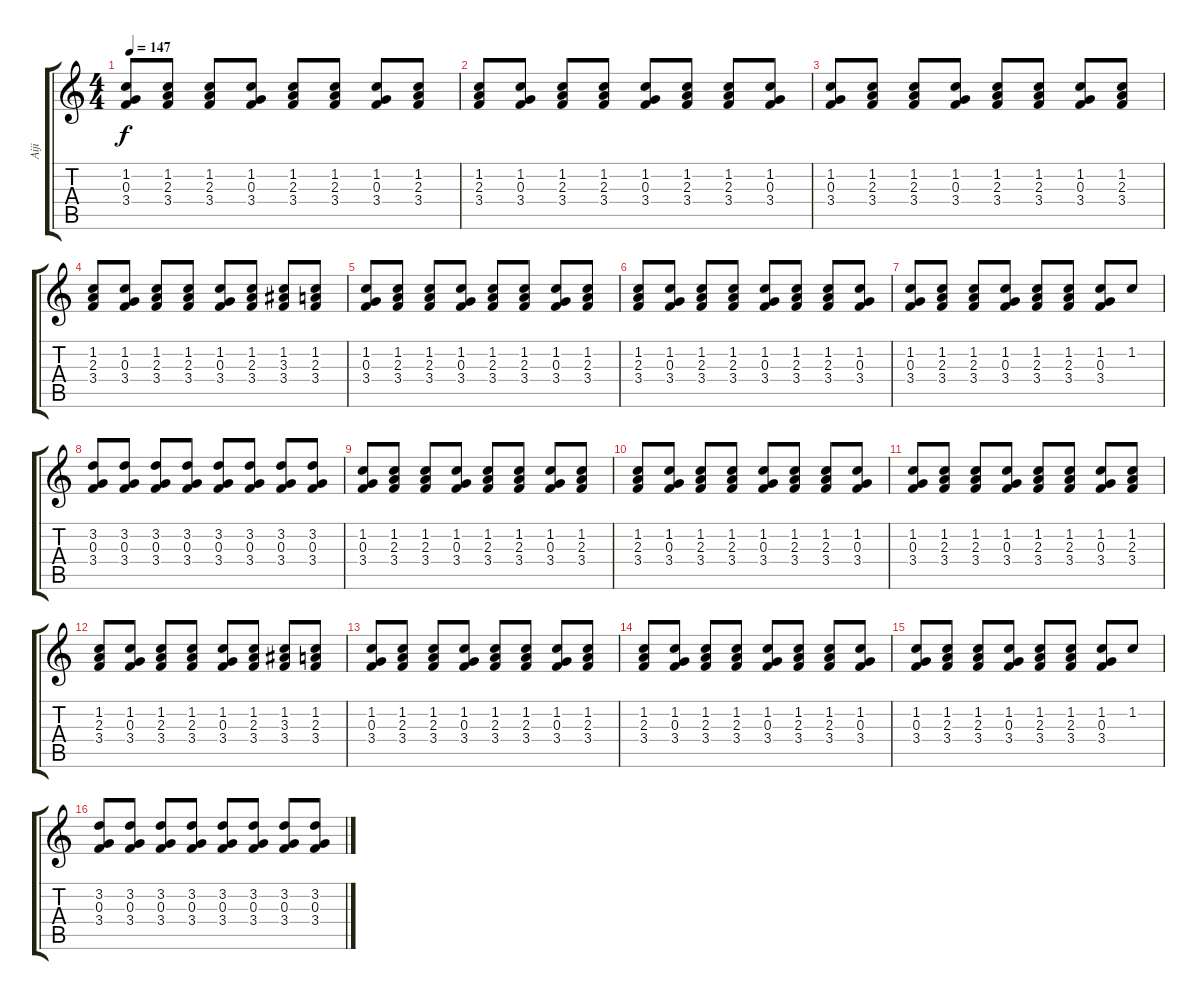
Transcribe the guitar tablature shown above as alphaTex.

\track ("Aiji" "Aiji") {instrument overdrivenguitar}
\staff {score tabs}
\tuning (E4 B3 G3 D3 A2 E2) {hide}
\ts (4 4)
\tempo 147
\clef g2
\ks c
(1.2 0.3 3.4).8{dy f} (1.2 2.3 3.4).8 (1.2 2.3 3.4).8 (1.2 0.3 3.4).8 (1.2 2.3 3.4).8 (1.2 2.3 3.4).8 (1.2 0.3 3.4).8 (1.2 2.3 3.4).8 |
(1.2 2.3 3.4).8 (1.2 0.3 3.4).8 (1.2 2.3 3.4).8 (1.2 2.3 3.4).8 (1.2 0.3 3.4).8 (1.2 2.3 3.4).8 (1.2 2.3 3.4).8 (1.2 0.3 3.4).8 |
(1.2 0.3 3.4).8 (1.2 2.3 3.4).8 (1.2 2.3 3.4).8 (1.2 0.3 3.4).8 (1.2 2.3 3.4).8 (1.2 2.3 3.4).8 (1.2 0.3 3.4).8 (1.2 2.3 3.4).8 |
(1.2 2.3 3.4).8 (1.2 0.3 3.4).8 (1.2 2.3 3.4).8 (1.2 2.3 3.4).8 (1.2 0.3 3.4).8 (1.2 2.3 3.4).8 (1.2 3.3 3.4).8 (1.2 2.3 3.4).8 |
(1.2 0.3 3.4).8 (1.2 2.3 3.4).8 (1.2 2.3 3.4).8 (1.2 0.3 3.4).8 (1.2 2.3 3.4).8 (1.2 2.3 3.4).8 (1.2 0.3 3.4).8 (1.2 2.3 3.4).8 |
(1.2 2.3 3.4).8 (1.2 0.3 3.4).8 (1.2 2.3 3.4).8 (1.2 2.3 3.4).8 (1.2 0.3 3.4).8 (1.2 2.3 3.4).8 (1.2 2.3 3.4).8 (1.2 0.3 3.4).8 |
(1.2 0.3 3.4).8 (1.2 2.3 3.4).8 (1.2 2.3 3.4).8 (1.2 0.3 3.4).8 (1.2 2.3 3.4).8 (1.2 2.3 3.4).8 (1.2 0.3 3.4).8 1.2.8 |
(3.2 0.3 3.4).8 (3.2 0.3 3.4).8 (3.2 0.3 3.4).8 (3.2 0.3 3.4).8 (3.2 0.3 3.4).8 (3.2 0.3 3.4).8 (3.2 0.3 3.4).8 (3.2 0.3 3.4).8 |
(1.2 0.3 3.4).8 (1.2 2.3 3.4).8 (1.2 2.3 3.4).8 (1.2 0.3 3.4).8 (1.2 2.3 3.4).8 (1.2 2.3 3.4).8 (1.2 0.3 3.4).8 (1.2 2.3 3.4).8 |
(1.2 2.3 3.4).8 (1.2 0.3 3.4).8 (1.2 2.3 3.4).8 (1.2 2.3 3.4).8 (1.2 0.3 3.4).8 (1.2 2.3 3.4).8 (1.2 2.3 3.4).8 (1.2 0.3 3.4).8 |
(1.2 0.3 3.4).8 (1.2 2.3 3.4).8 (1.2 2.3 3.4).8 (1.2 0.3 3.4).8 (1.2 2.3 3.4).8 (1.2 2.3 3.4).8 (1.2 0.3 3.4).8 (1.2 2.3 3.4).8 |
(1.2 2.3 3.4).8 (1.2 0.3 3.4).8 (1.2 2.3 3.4).8 (1.2 2.3 3.4).8 (1.2 0.3 3.4).8 (1.2 2.3 3.4).8 (1.2 3.3 3.4).8 (1.2 2.3 3.4).8 |
(1.2 0.3 3.4).8 (1.2 2.3 3.4).8 (1.2 2.3 3.4).8 (1.2 0.3 3.4).8 (1.2 2.3 3.4).8 (1.2 2.3 3.4).8 (1.2 0.3 3.4).8 (1.2 2.3 3.4).8 |
(1.2 2.3 3.4).8 (1.2 0.3 3.4).8 (1.2 2.3 3.4).8 (1.2 2.3 3.4).8 (1.2 0.3 3.4).8 (1.2 2.3 3.4).8 (1.2 2.3 3.4).8 (1.2 0.3 3.4).8 |
(1.2 0.3 3.4).8 (1.2 2.3 3.4).8 (1.2 2.3 3.4).8 (1.2 0.3 3.4).8 (1.2 2.3 3.4).8 (1.2 2.3 3.4).8 (1.2 0.3 3.4).8 1.2.8 |
(3.2 0.3 3.4).8 (3.2 0.3 3.4).8 (3.2 0.3 3.4).8 (3.2 0.3 3.4).8 (3.2 0.3 3.4).8 (3.2 0.3 3.4).8 (3.2 0.3 3.4).8 (3.2 0.3 3.4).8
